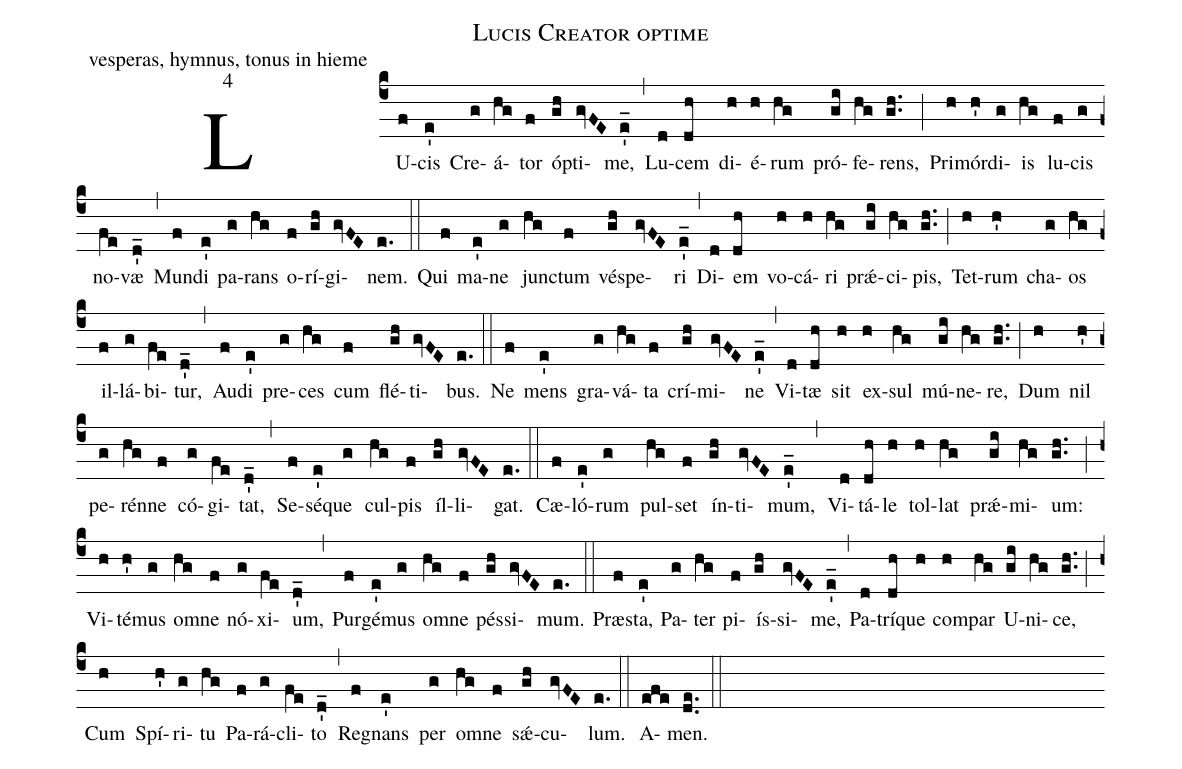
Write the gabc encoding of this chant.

name: Lucis Creator optime;
office-part: vesperas, hymnus, tonus in hieme;
mode: 4;
%%
(c4)
LU(f)cis(e') Cre(g)á(hg)tor(f) óp(gh)ti(gvFE)me,(e_') (,)
Lu(d)cem(dh) di(h)é(h)rum(hg) pró(gi)fe(hg)rens,(gh..) (;)
Pri(h)mór(h')di(g)is(hg) lu(f)cis(g) no(fe)væ(d_') (,)
Mun(f)di(e') pa(g)rans(hg) o(f)rí(gh)gi(gvFE)nem.(e.) (::)

Qui(f) ma(e')ne(g) jun(hg)ctum(f) vés(gh)pe(gvFE)ri(e_') (,)
Di(d)em(dh) vo(h)cá(h)ri(hg) prǽ(gi)ci(hg)pis,(gh..) (;)
Tet(h)rum(h') cha(g)os(hg) il(f)lá(g)bi(fe)tur,(d_') (,)
Au(f)di(e') pre(g)ces(hg) cum(f) flé(gh)ti(gvFE)bus.(e.) (::)

Ne(f) mens(e') gra(g)vá(hg)ta(f) crí(gh)mi(gvFE)ne(e_') (,)
Vi(d)tæ(dh) sit(h) ex(h)sul(hg) mú(gi)ne(hg)re,(gh..) (;)
Dum(h) nil(h') pe(g)rén(hg)ne(f) có(g)gi(fe)tat,(d_') (,)
Se(f)sé(e')que(g) cul(hg)pis(f) íl(gh)li(gvFE)gat.(e.) (::)

Cæ(f)ló(e')rum(g) pul(hg)set(f) ín(gh)ti(gvFE)mum,(e_') (,)
Vi(d)tá(dh)le(h) tol(h)lat(hg) prǽ(gi)mi(hg)um:(gh..) (;)
Vi(h)té(h')mus(g) om(hg)ne(f) nó(g)xi(fe)um,(d_') (,)
Pur(f)gé(e')mus(g) om(hg)ne(f) pés(gh)si(gvFE)mum.(e.) (::)

Præs(f)ta,(e') Pa(g)ter(hg) pi(f)ís(gh)si(gvFE)me,(e_') (,)
Pa(d)trí(dh)que(h) com(h)par(hg) U(gi)ni(hg)ce,(gh..) (;)
Cum(h) Spí(h')ri(g)tu(hg) Pa(f)rá(g)cli(fe)to(d_') (,)
Reg(f)nans(e') per(g) om(hg)ne(f) sǽ(gh)cu(gvFE)lum.(e.) (::)
A(efe)men.(de..) (::)
